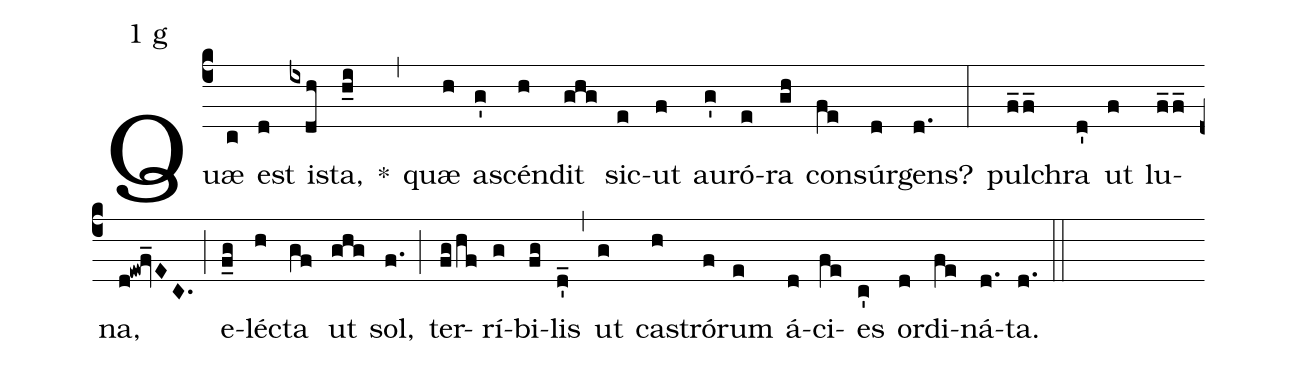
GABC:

mode:1 g;
%%
(c4) Quæ(c) est(d) i(ixdh)sta,(h_i) *(,) quæ(h) a(g')scén(h)dit(ghg) sic(e)ut(f) au(g')ró(e)ra(gh) con(fe)súr(d)gens?(d.) (:) pul(f_2f_)chra(d') ut(f) lu(f_2f_)na,(d!ew!fv_EC.) (;) e(f_g)lé(h)cta(gf) ut(ghg) sol,(f.) (;) ter(fg/hf)rí(g)bi(fg)lis(d'_) (,) ut(g) ca(h)stró(f)rum(e) á(d)ci(fe)es(c') or(d)di(fe)ná(d.)ta.(d.) (::)
